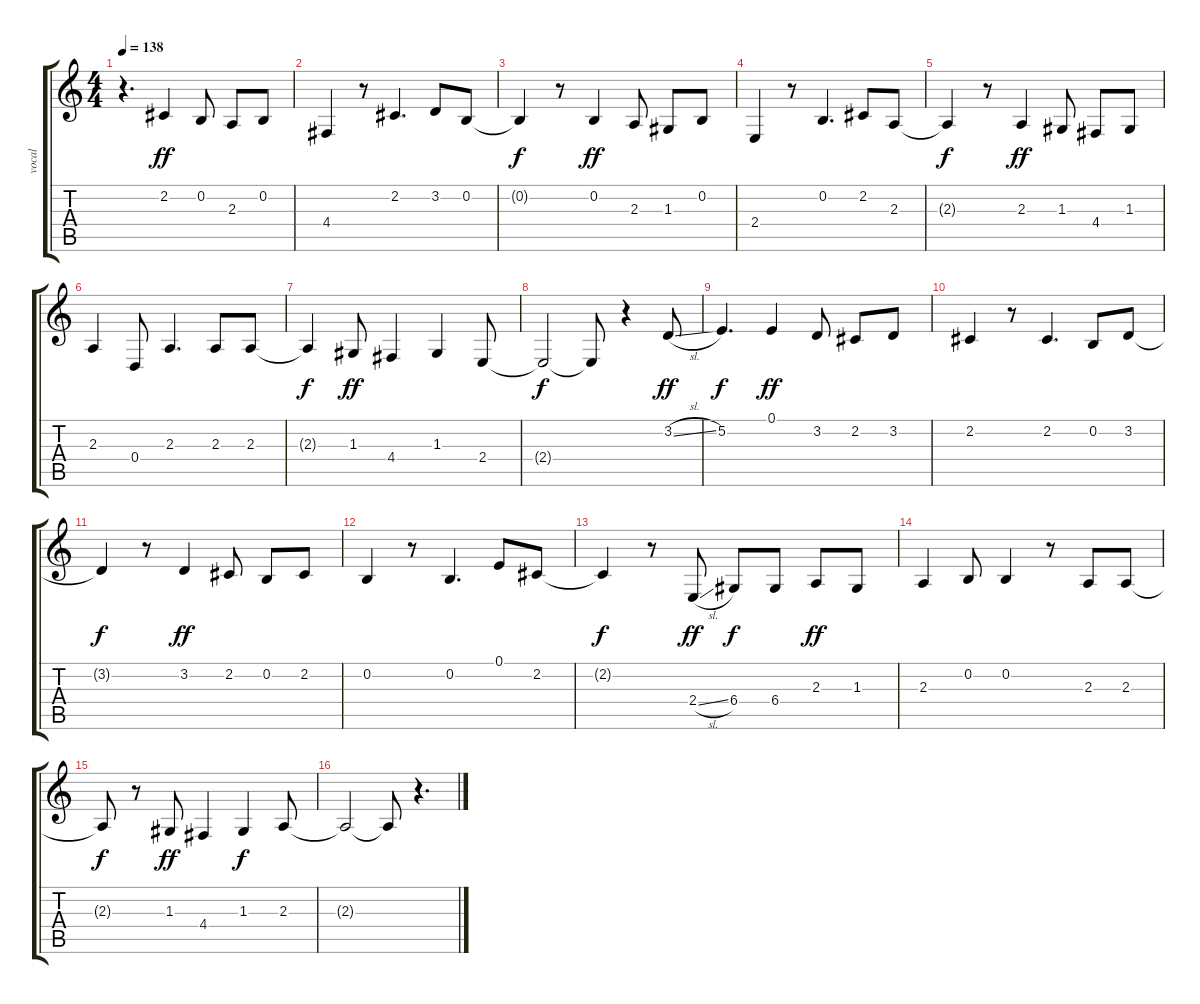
\track ("vocal" "vocal") {instrument altosax}
\staff {score tabs}
\tuning (E4 B3 G3 D3 A2 E2) {hide}
\ts (4 4)
\tempo 138
\clef g2
\ks c
r.4{d dy ff} 2.2.4 0.2.8 2.3.8 0.2.8 |
4.4.4 r.8 2.2.4{d} 3.2.8 0.2.8 |
0.2{t}.4{dy f} r.8 0.2.4{dy ff} 2.3.8 1.3.8 0.2.8 |
2.4.4 r.8 0.2.4{d} 2.2.8 2.3.8 |
2.3{t}.4{dy f} r.8 2.3.4{dy ff} 1.3.8 4.4.8 1.3.8 |
2.3.4 0.4.8 2.3.4{d} 2.3.8 2.3.8 |
2.3{t}.4{dy f} 1.3.8{dy ff} 4.4.4 1.3.4 2.4.8 |
2.4{t}.2{dy f} 2.4{t}.8 r.4 3.2{sl}.8{dy ff} |
5.2.4{d dy f} 0.1.4{dy ff} 3.2.8 2.2.8 3.2.8 |
2.2.4 r.8 2.2.4{d} 0.2.8 3.2.8 |
3.2{t}.4{dy f} r.8 3.2.4{dy ff} 2.2.8 0.2.8 2.2.8 |
0.2.4 r.8 0.2.4{d} 0.1.8 2.2.8 |
2.2{t}.4{dy f} r.8 2.4{sl}.8{dy ff} 6.4.8{dy f} 6.4.8 2.3.8{dy ff} 1.3.8 |
2.3.4 0.2.8 0.2.4 r.8 2.3.8 2.3.8 |
2.3{t}.8{dy f} r.8 1.3.8{dy ff} 4.4.4 1.3.4{dy f} 2.3.8 |
2.3{t}.2 2.3{t}.8 r.4{d}
